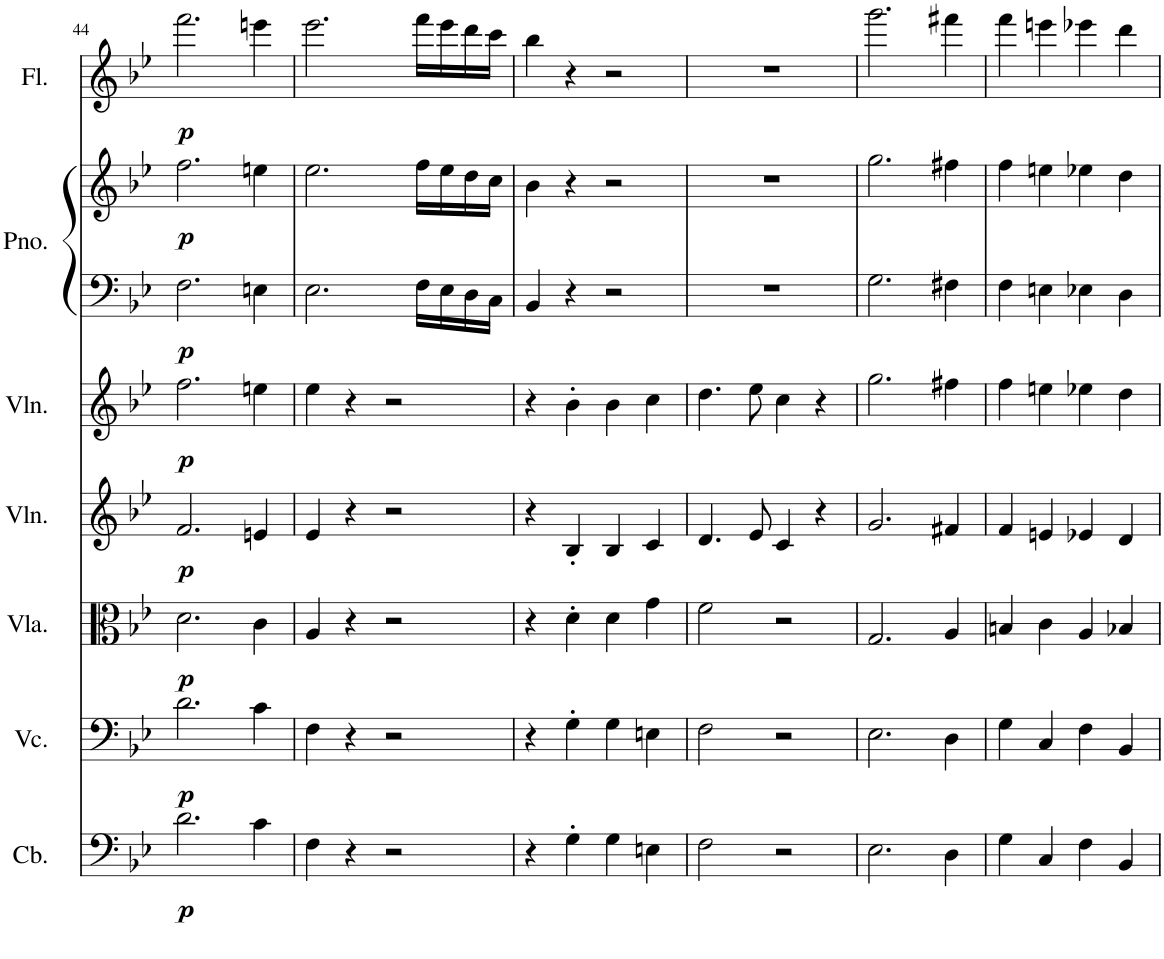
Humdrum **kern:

**kern	**dynam	**kern	**dynam	**kern	**dynam	**kern	**dynam	**kern	**dynam	**kern	**kern	**dynam	**kern	**dynam
*part7	*part7	*part6	*part6	*part5	*part5	*part4	*part4	*part3	*part3	*part2	*part2	*part2	*part1	*part1
*staff8	*staff8	*staff7	*staff7	*staff6	*staff6	*staff5	*staff5	*staff4	*staff4	*staff3	*staff2	*staff2/3	*staff1	*staff1
*I"Contrabass	*	*I"Violoncello	*	*I"Viola	*	*I"Violin	*	*I"Violin	*	*I"Piano	*	*	*I"Flute	*
*I'Cb.	*	*I'Vc.	*	*I'Vla.	*	*I'Vln.	*	*I'Vln.	*	*I'Pno.	*	*	*I'Fl.	*
!!LO:PB:g=z
*clefF4	*	*clefF4	*	*clefC3	*	*clefG2	*	*clefG2	*	*clefF4	*clefG2	*	*clefG2	*
*Trd7c12	*	*	*	*	*	*	*	*	*	*	*	*	*	*
*k[b-e-]	*	*k[b-e-]	*	*k[b-e-]	*	*k[b-e-]	*	*k[b-e-]	*	*k[b-e-]	*k[b-e-]	*	*k[b-e-]	*
*M2/2	*	*M2/2	*	*M2/2	*	*M2/2	*	*M2/2	*	*M2/2	*M2/2	*	*M2/2	*
*met(c|)	*	*met(c|)	*	*met(c|)	*	*met(c|)	*	*met(c|)	*	*met(c|)	*met(c|)	*	*met(c|)	*
=44	=44	=44	=44	=44	=44	=44	=44	=44	=44	=44	=44	=44	=44	=44
!	!LO:DY:b	!	!LO:DY:b	!	!LO:DY:b	!	!LO:DY:b	!	!LO:DY:b	!	!	!LO:DY:b=2	!	!
!	!	!	!	!	!	!	!	!	!	!	!	!LO:DY:n=1:b	!	!LO:DY:b
2.d\	p	2.d\	p	2.d\	p	2.f/	p	2.ff\	p	2.F\	2.ff\	p p	2.fff\	p
4c\	.	4c\	.	4c\	.	4en/	.	4een\	.	4En\	4een\	.	4eeen\	.
=45	=45	=45	=45	=45	=45	=45	=45	=45	=45	=45	=45	=45	=45	=45
4F\	.	4F\	.	4A/	.	4e-/	.	4ee-\	.	2.E-\	2.ee-\	.	2.eee-\	.
4r	.	4r	.	4r	.	4r	.	4r	.	.	.	.	.	.
2r	.	2r	.	2r	.	2r	.	2r	.	.	.	.	.	.
.	.	.	.	.	.	.	.	.	.	16F\LL	16ff\LL	.	16fff\LL	.
.	.	.	.	.	.	.	.	.	.	16E-\	16ee-\	.	16eee-\	.
.	.	.	.	.	.	.	.	.	.	16D\	16dd\	.	16ddd\	.
.	.	.	.	.	.	.	.	.	.	16C\JJ	16cc\JJ	.	16ccc\JJ	.
=46	=46	=46	=46	=46	=46	=46	=46	=46	=46	=46	=46	=46	=46	=46
4r	.	4r	.	4r	.	4r	.	4r	.	4BB-/	4b-\	.	4bb-\	.
4G'\	.	4G'\	.	4d'\	.	4B-'/	.	4b-'\	.	4r	4r	.	4r	.
4G\	.	4G\	.	4d\	.	4B-/	.	4b-\	.	2r	2r	.	2r	.
4En\	.	4En\	.	4g\	.	4c/	.	4cc\	.	.	.	.	.	.
=47	=47	=47	=47	=47	=47	=47	=47	=47	=47	=47	=47	=47	=47	=47
2F\	.	2F\	.	2f\	.	4.d/	.	4.dd\	.	1r	1r	.	1r	.
.	.	.	.	.	.	8e-/	.	8ee-\	.	.	.	.	.	.
2r	.	2r	.	2r	.	4c/	.	4cc\	.	.	.	.	.	.
.	.	.	.	.	.	4r	.	4r	.	.	.	.	.	.
=48	=48	=48	=48	=48	=48	=48	=48	=48	=48	=48	=48	=48	=48	=48
2.E-\	.	2.E-\	.	2.G/	.	2.g/	.	2.gg\	.	2.G\	2.gg\	.	2.ggg\	.
4D\	.	4D\	.	4A/	.	4f#X/	.	4ff#X\	.	4F#X\	4ff#X\	.	4fff#X\	.
=49	=49	=49	=49	=49	=49	=49	=49	=49	=49	=49	=49	=49	=49	=49
4G\	.	4G\	.	4Bn/	.	4f/	.	4ff\	.	4F\	4ff\	.	4fff\	.
4C/	.	4C/	.	4c\	.	4en/	.	4een\	.	4En\	4een\	.	4eeen\	.
4F\	.	4F\	.	4A/	.	4e-X/	.	4ee-X\	.	4E-X\	4ee-X\	.	4eee-X\	.
4BB-/	.	4BB-/	.	4B-X/	.	4d/	.	4dd\	.	4D\	4dd\	.	4ddd\	.
=	=	=	=	=	=	=	=	=	=	=	=	=	=	=
*-	*-	*-	*-	*-	*-	*-	*-	*-	*-	*-	*-	*-	*-	*-
